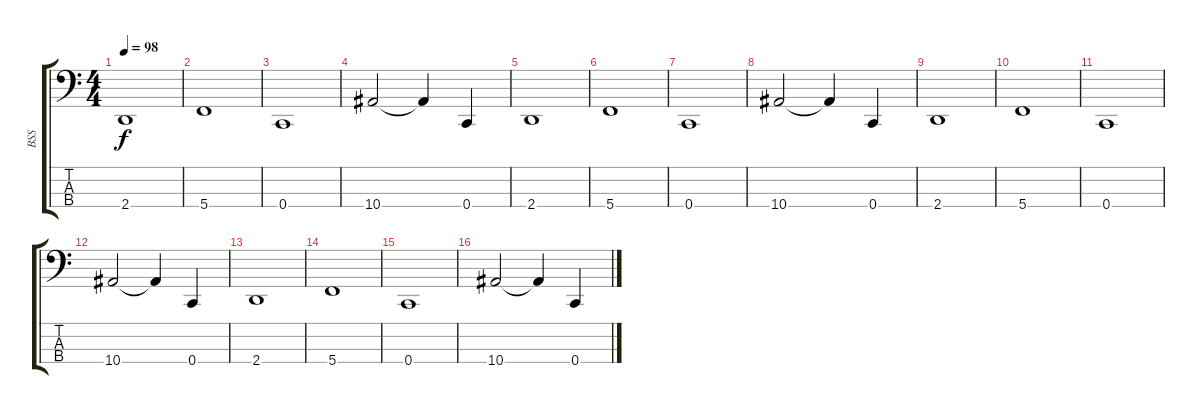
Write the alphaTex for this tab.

\track ("BSS" "BSS") {instrument electricbasspick}
\staff {score tabs}
\tuning (F2 C2 G1 C1) {hide}
\ts (4 4)
\tempo 98
\clef f4
\ks c
2.4.1{dy f} |
5.4.1 |
0.4.1 |
10.4.2 10.4{t}.4 0.4.4 |
2.4.1 |
5.4.1 |
0.4.1 |
10.4.2 10.4{t}.4 0.4.4 |
2.4.1 |
5.4.1 |
0.4.1 |
10.4.2 10.4{t}.4 0.4.4 |
2.4.1 |
5.4.1 |
0.4.1 |
10.4.2 10.4{t}.4 0.4.4
